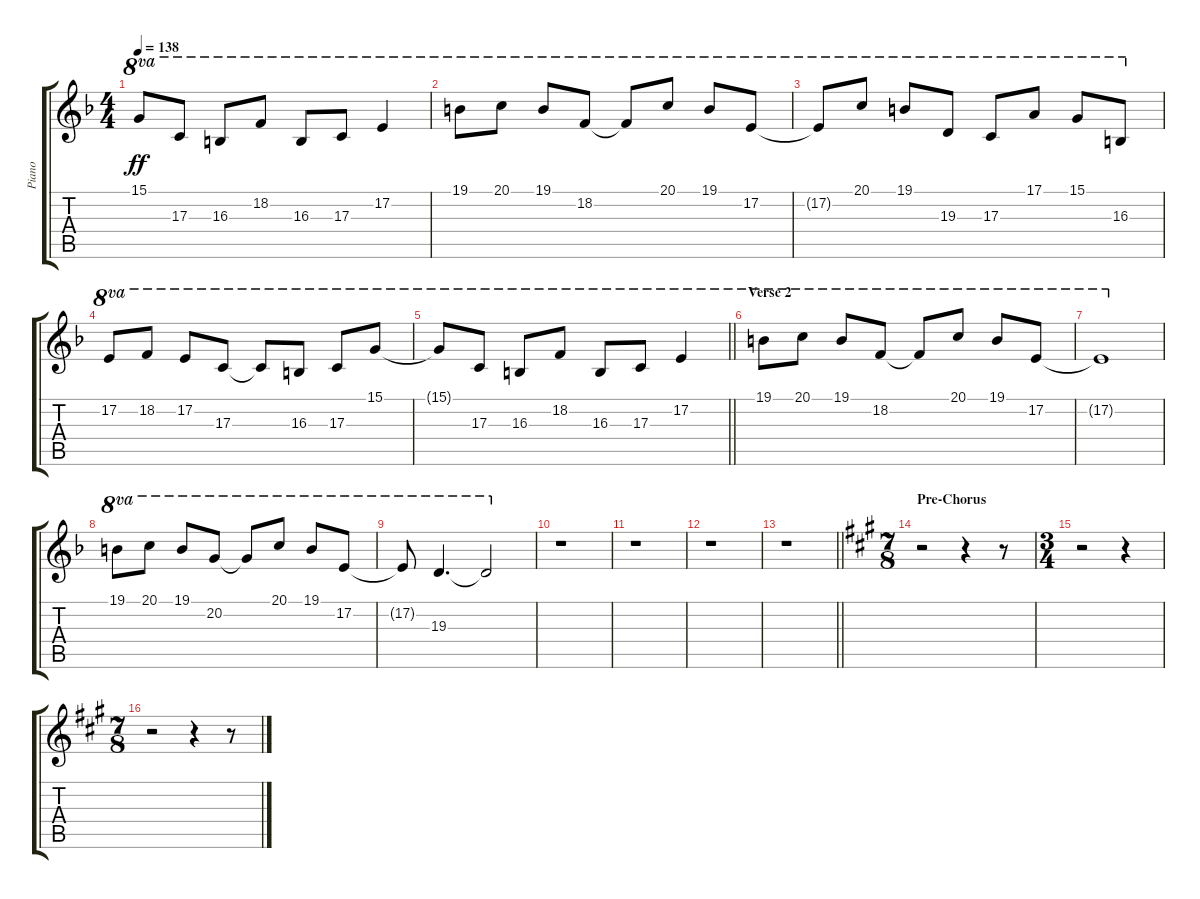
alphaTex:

\track ("Piano" "Piano") {instrument acousticgrandpiano}
\staff {score tabs}
\tuning (E4 B3 G3 D3 A2 E2) {hide}
\ts (4 4)
\tempo 138
\clef g2
\ks f
15.1{t}.8{ot 8va dy ff} 17.3.8{ot 8va} 16.3.8{ot 8va} 18.2.8{ot 8va} 16.3.8{ot 8va} 17.3.8{ot 8va} 17.2.4{ot 8va} |
19.1.8{ot 8va} 20.1.8{ot 8va} 19.1.8{ot 8va} 18.2.8{ot 8va} 18.2{t}.8{ot 8va} 20.1.8{ot 8va} 19.1.8{ot 8va} 17.2.8{ot 8va} |
17.2{t}.8{ot 8va} 20.1.8{ot 8va} 19.1.8{ot 8va} 19.3.8{ot 8va} 17.3.8{ot 8va} 17.1.8{ot 8va} 15.1.8{ot 8va} 16.3.8{ot 8va} |
17.2.8{ot 8va} 18.2.8{ot 8va} 17.2.8{ot 8va} 17.3.8{ot 8va} 17.3{t}.8{ot 8va} 16.3.8{ot 8va} 17.3.8{ot 8va} 15.1.8{ot 8va} |
\barLineRight lightlight
15.1{t}.8{ot 8va} 17.3.8{ot 8va} 16.3.8{ot 8va} 18.2.8{ot 8va} 16.3.8{ot 8va} 17.3.8{ot 8va} 17.2.4{ot 8va} |
\section ("" "Verse 2")
19.1.8{ot 8va} 20.1.8{ot 8va} 19.1.8{ot 8va} 18.2.8{ot 8va} 18.2{t}.8{ot 8va} 20.1.8{ot 8va} 19.1.8{ot 8va} 17.2.8{ot 8va} |
17.2{t}.1{ot 8va} |
19.1.8{ot 8va} 20.1.8{ot 8va} 19.1.8{ot 8va} 20.2.8{ot 8va} 20.2{t}.8{ot 8va} 20.1.8{ot 8va} 19.1.8{ot 8va} 17.2.8{ot 8va} |
17.2{t}.8{ot 8va} 19.3.4{d ot 8va} 19.3{t}.2{ot 8va} |
r.1 |
r.1 |
r.1 |
\barLineRight lightlight
r.1 |
\ts (7 8)
\section ("" "Pre-Chorus")
\ks a
r.2 r.4 r.8 |
\ts (3 4)
r.2 r.4 |
\ts (7 8)
r.2 r.4 r.8
